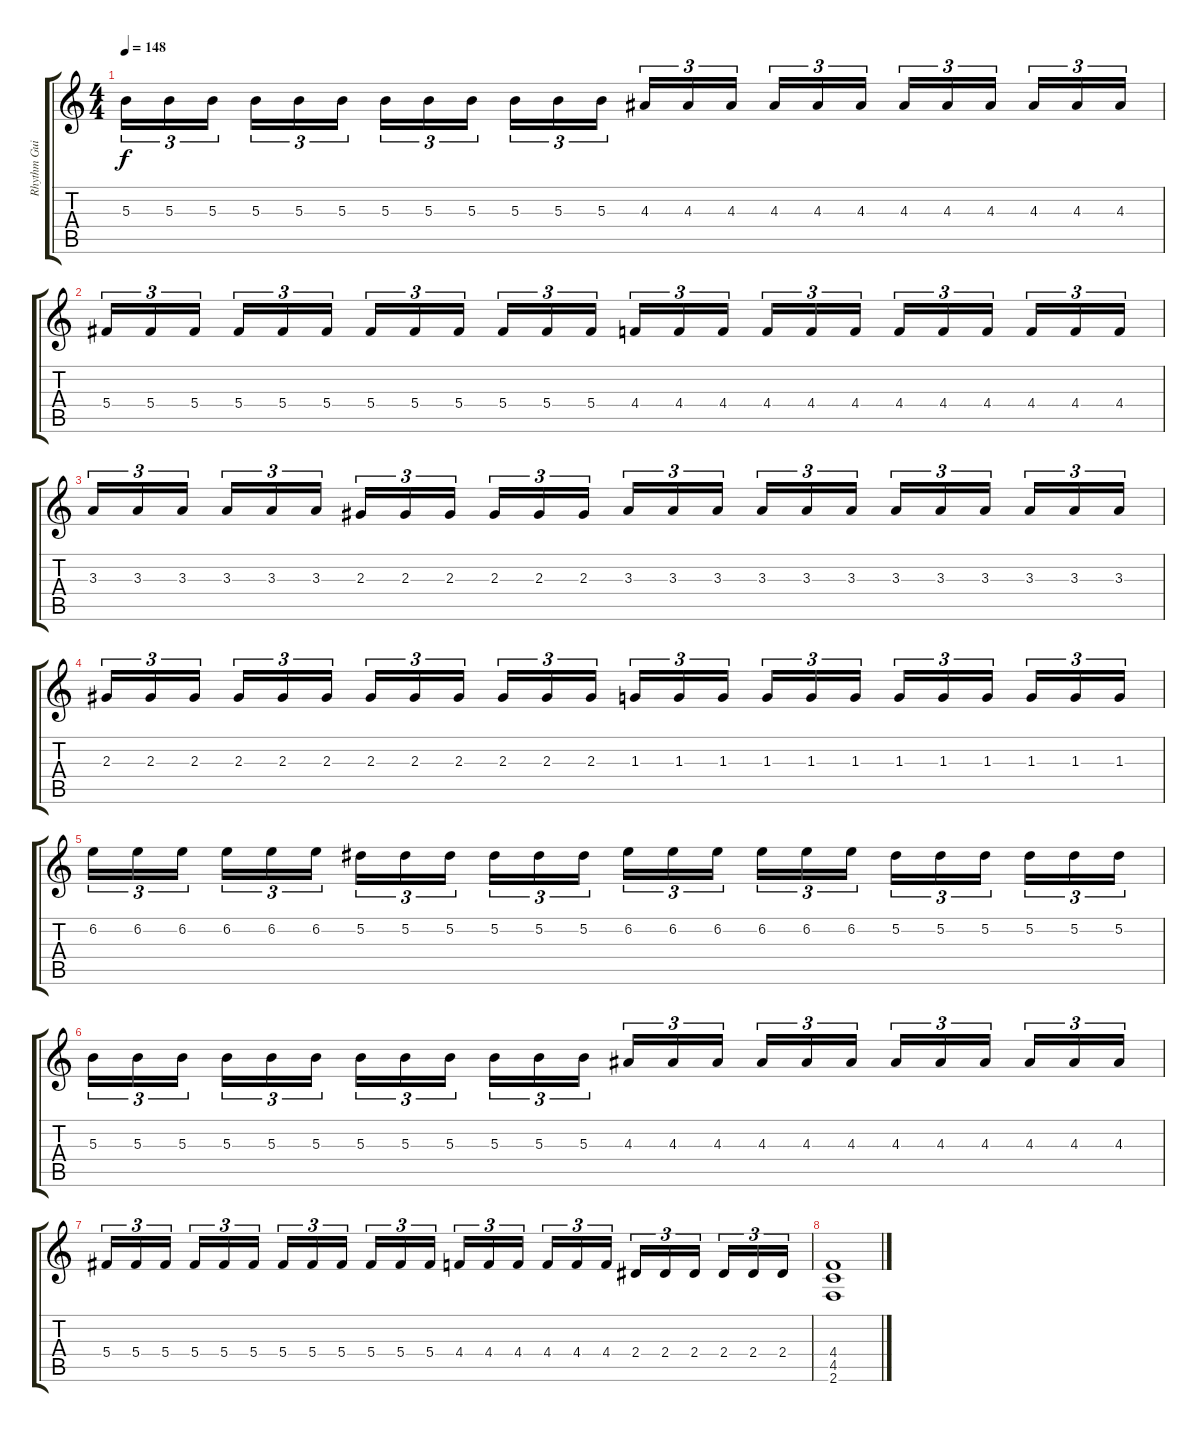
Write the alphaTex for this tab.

\track ("Rhythm Guitar" "Rhythm Gui") {instrument distortionguitar}
\staff {score tabs}
\tuning (Eb4 Bb3 Gb3 Db3 Ab2 Eb2) {hide}
\ts (4 4)
\tempo 148
\clef g2
\ks c
5.3.16{tu (3 2) dy f} 5.3.16{tu (3 2)} 5.3.16{tu (3 2)} 5.3.16{tu (3 2)} 5.3.16{tu (3 2)} 5.3.16{tu (3 2)} 5.3.16{tu (3 2)} 5.3.16{tu (3 2)} 5.3.16{tu (3 2)} 5.3.16{tu (3 2)} 5.3.16{tu (3 2)} 5.3.16{tu (3 2)} 4.3.16{tu (3 2)} 4.3.16{tu (3 2)} 4.3.16{tu (3 2)} 4.3.16{tu (3 2)} 4.3.16{tu (3 2)} 4.3.16{tu (3 2)} 4.3.16{tu (3 2)} 4.3.16{tu (3 2)} 4.3.16{tu (3 2)} 4.3.16{tu (3 2)} 4.3.16{tu (3 2)} 4.3.16{tu (3 2)} |
5.4.16{tu (3 2)} 5.4.16{tu (3 2)} 5.4.16{tu (3 2)} 5.4.16{tu (3 2)} 5.4.16{tu (3 2)} 5.4.16{tu (3 2)} 5.4.16{tu (3 2)} 5.4.16{tu (3 2)} 5.4.16{tu (3 2)} 5.4.16{tu (3 2)} 5.4.16{tu (3 2)} 5.4.16{tu (3 2)} 4.4.16{tu (3 2)} 4.4.16{tu (3 2)} 4.4.16{tu (3 2)} 4.4.16{tu (3 2)} 4.4.16{tu (3 2)} 4.4.16{tu (3 2)} 4.4.16{tu (3 2)} 4.4.16{tu (3 2)} 4.4.16{tu (3 2)} 4.4.16{tu (3 2)} 4.4.16{tu (3 2)} 4.4.16{tu (3 2)} |
3.3.16{tu (3 2)} 3.3.16{tu (3 2)} 3.3.16{tu (3 2)} 3.3.16{tu (3 2)} 3.3.16{tu (3 2)} 3.3.16{tu (3 2)} 2.3.16{tu (3 2)} 2.3.16{tu (3 2)} 2.3.16{tu (3 2)} 2.3.16{tu (3 2)} 2.3.16{tu (3 2)} 2.3.16{tu (3 2)} 3.3.16{tu (3 2)} 3.3.16{tu (3 2)} 3.3.16{tu (3 2)} 3.3.16{tu (3 2)} 3.3.16{tu (3 2)} 3.3.16{tu (3 2)} 3.3.16{tu (3 2)} 3.3.16{tu (3 2)} 3.3.16{tu (3 2)} 3.3.16{tu (3 2)} 3.3.16{tu (3 2)} 3.3.16{tu (3 2)} |
2.3.16{tu (3 2)} 2.3.16{tu (3 2)} 2.3.16{tu (3 2)} 2.3.16{tu (3 2)} 2.3.16{tu (3 2)} 2.3.16{tu (3 2)} 2.3.16{tu (3 2)} 2.3.16{tu (3 2)} 2.3.16{tu (3 2)} 2.3.16{tu (3 2)} 2.3.16{tu (3 2)} 2.3.16{tu (3 2)} 1.3.16{tu (3 2)} 1.3.16{tu (3 2)} 1.3.16{tu (3 2)} 1.3.16{tu (3 2)} 1.3.16{tu (3 2)} 1.3.16{tu (3 2)} 1.3.16{tu (3 2)} 1.3.16{tu (3 2)} 1.3.16{tu (3 2)} 1.3.16{tu (3 2)} 1.3.16{tu (3 2)} 1.3.16{tu (3 2)} |
6.2.16{tu (3 2)} 6.2.16{tu (3 2)} 6.2.16{tu (3 2)} 6.2.16{tu (3 2)} 6.2.16{tu (3 2)} 6.2.16{tu (3 2)} 5.2.16{tu (3 2)} 5.2.16{tu (3 2)} 5.2.16{tu (3 2)} 5.2.16{tu (3 2)} 5.2.16{tu (3 2)} 5.2.16{tu (3 2)} 6.2.16{tu (3 2)} 6.2.16{tu (3 2)} 6.2.16{tu (3 2)} 6.2.16{tu (3 2)} 6.2.16{tu (3 2)} 6.2.16{tu (3 2)} 5.2.16{tu (3 2)} 5.2.16{tu (3 2)} 5.2.16{tu (3 2)} 5.2.16{tu (3 2)} 5.2.16{tu (3 2)} 5.2.16{tu (3 2)} |
5.3.16{tu (3 2)} 5.3.16{tu (3 2)} 5.3.16{tu (3 2)} 5.3.16{tu (3 2)} 5.3.16{tu (3 2)} 5.3.16{tu (3 2)} 5.3.16{tu (3 2)} 5.3.16{tu (3 2)} 5.3.16{tu (3 2)} 5.3.16{tu (3 2)} 5.3.16{tu (3 2)} 5.3.16{tu (3 2)} 4.3.16{tu (3 2)} 4.3.16{tu (3 2)} 4.3.16{tu (3 2)} 4.3.16{tu (3 2)} 4.3.16{tu (3 2)} 4.3.16{tu (3 2)} 4.3.16{tu (3 2)} 4.3.16{tu (3 2)} 4.3.16{tu (3 2)} 4.3.16{tu (3 2)} 4.3.16{tu (3 2)} 4.3.16{tu (3 2)} |
5.4.16{tu (3 2)} 5.4.16{tu (3 2)} 5.4.16{tu (3 2)} 5.4.16{tu (3 2)} 5.4.16{tu (3 2)} 5.4.16{tu (3 2)} 5.4.16{tu (3 2)} 5.4.16{tu (3 2)} 5.4.16{tu (3 2)} 5.4.16{tu (3 2)} 5.4.16{tu (3 2)} 5.4.16{tu (3 2)} 4.4.16{tu (3 2)} 4.4.16{tu (3 2)} 4.4.16{tu (3 2)} 4.4.16{tu (3 2)} 4.4.16{tu (3 2)} 4.4.16{tu (3 2)} 2.4.16{tu (3 2)} 2.4.16{tu (3 2)} 2.4.16{tu (3 2)} 2.4.16{tu (3 2)} 2.4.16{tu (3 2)} 2.4.16{tu (3 2)} |
(4.4 4.5 2.6).1{volume 7}
